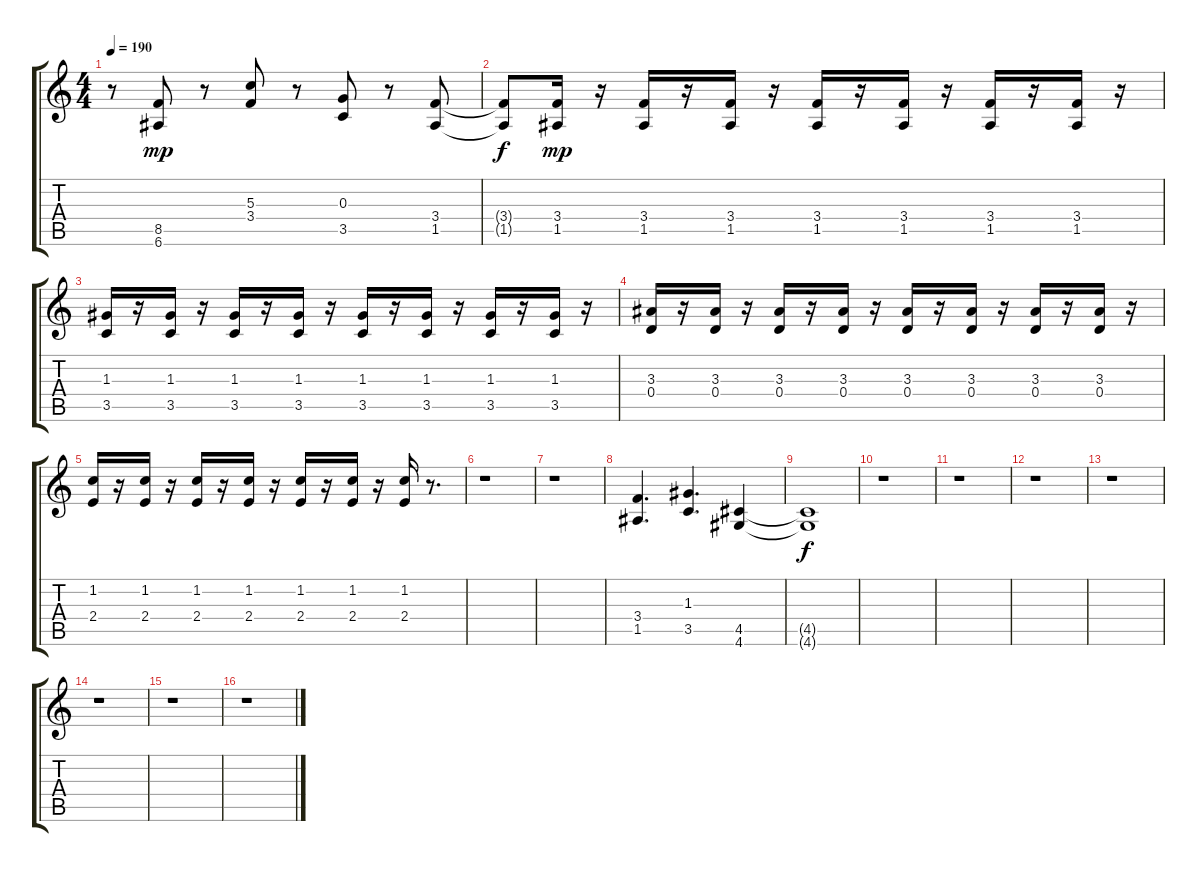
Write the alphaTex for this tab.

\track "" {instrument distortionguitar}
\staff {score tabs}
\tuning (E4 B3 G3 D3 A2 E2) {hide}
\ts (4 4)
\tempo 190
\clef g2
\ks c
r.8{dy mp} (8.5 6.6).8 r.8 (5.3 3.4).8 r.8 (0.3 3.5).8 r.8 (3.4 1.5).8 |
(3.4{t} 1.5{t}).8{dy f} (3.4 1.5).16{dy mp} r.16 (3.4 1.5).16 r.16 (3.4 1.5).16 r.16 (3.4 1.5).16 r.16 (3.4 1.5).16 r.16 (3.4 1.5).16 r.16 (3.4 1.5).16 r.16 |
(1.3 3.5).16 r.16 (1.3 3.5).16 r.16 (1.3 3.5).16 r.16 (1.3 3.5).16 r.16 (1.3 3.5).16 r.16 (1.3 3.5).16 r.16 (1.3 3.5).16 r.16 (1.3 3.5).16 r.16 |
(3.3 0.4).16 r.16 (3.3 0.4).16 r.16 (3.3 0.4).16 r.16 (3.3 0.4).16 r.16 (3.3 0.4).16 r.16 (3.3 0.4).16 r.16 (3.3 0.4).16 r.16 (3.3 0.4).16 r.16 |
(1.2 2.4).16 r.16 (1.2 2.4).16 r.16 (1.2 2.4).16 r.16 (1.2 2.4).16 r.16 (1.2 2.4).16 r.16 (1.2 2.4).16 r.16 (1.2 2.4).16 r.8{d} |
r.1 |
r.1 |
(3.4 1.5).4{d} (1.3 3.5).4{d} (4.5 4.6).4 |
(4.5{t} 4.6{t}).1{dy f} |
r.1 |
r.1 |
r.1 |
r.1 |
r.1 |
r.1 |
r.1
